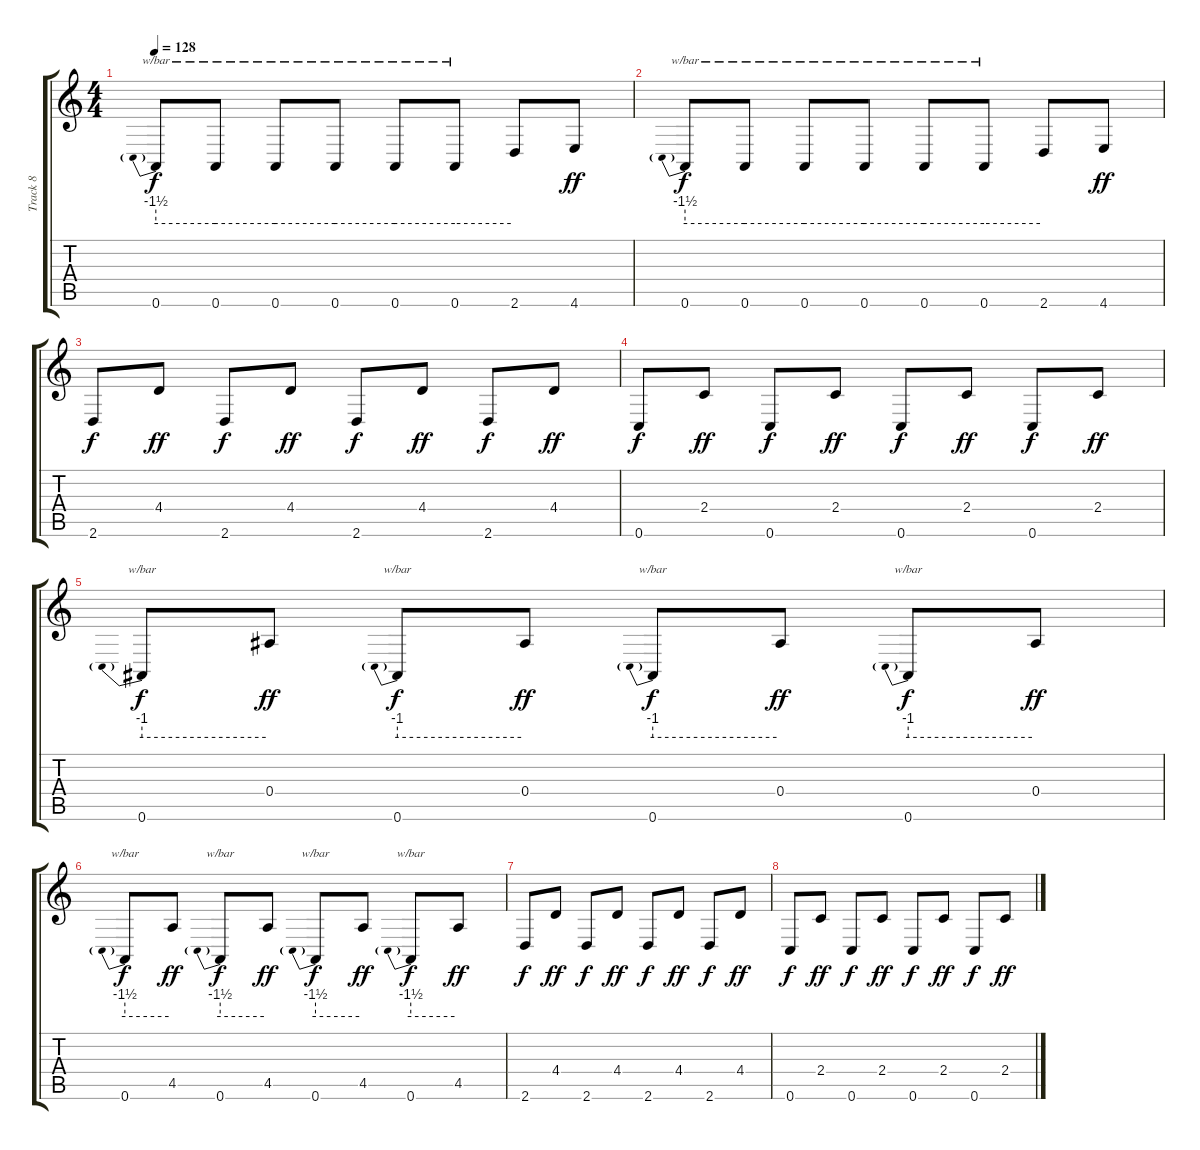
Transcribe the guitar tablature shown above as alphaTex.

\track ("Track 8" "Track 8") {instrument electricbassfinger}
\staff {score tabs}
\tuning (C4 G3 Eb3 Bb2 F2 C2) {hide}
\ts (4 4)
\tempo 128
\clef g2
\ks c
0.6.8{tbe (predive default 0 -6 60 -6) dy f} 0.6.8{tbe (hold default 0 -6 60 -6)} 0.6.8{tbe (hold default 0 -6 60 -6)} 0.6.8{tbe (hold default 0 -6 60 -6)} 0.6.8{tbe (hold default 0 -6 60 -6)} 0.6.8{tbe (hold default 0 -6 60 -6)} 2.6.8 4.6.8{dy ff} |
0.6.8{tbe (predive default 0 -6 60 -6) dy f} 0.6.8{tbe (hold default 0 -6 60 -6)} 0.6.8{tbe (hold default 0 -6 60 -6)} 0.6.8{tbe (hold default 0 -6 60 -6)} 0.6.8{tbe (hold default 0 -6 60 -6)} 0.6.8{tbe (hold default 0 -6 60 -6)} 2.6.8 4.6.8{dy ff} |
2.6.8{dy f} 4.4.8{dy ff} 2.6.8{dy f} 4.4.8{dy ff} 2.6.8{dy f} 4.4.8{dy ff} 2.6.8{dy f} 4.4.8{dy ff} |
0.6.8{dy f} 2.4.8{dy ff} 0.6.8{dy f} 2.4.8{dy ff} 0.6.8{dy f} 2.4.8{dy ff} 0.6.8{dy f} 2.4.8{dy ff} |
0.6.8{tbe (predive default 0 -4 60 -4) dy f} 0.4.8{dy ff} 0.6.8{tbe (predive default 0 -4 60 -4) dy f} 0.4.8{dy ff} 0.6.8{tbe (predive default 0 -4 60 -4) dy f} 0.4.8{dy ff} 0.6.8{tbe (predive default 0 -4 60 -4) dy f} 0.4.8{dy ff} |
0.6.8{tbe (predive default 0 -6 60 -6) dy f} 4.5.8{dy ff} 0.6.8{tbe (predive default 0 -6 60 -6) dy f} 4.5.8{dy ff} 0.6.8{tbe (predive default 0 -6 60 -6) dy f} 4.5.8{dy ff} 0.6.8{tbe (predive default 0 -6 60 -6) dy f} 4.5.8{dy ff} |
2.6.8{dy f} 4.4.8{dy ff} 2.6.8{dy f} 4.4.8{dy ff} 2.6.8{dy f} 4.4.8{dy ff} 2.6.8{dy f} 4.4.8{dy ff} |
0.6.8{dy f} 2.4.8{dy ff} 0.6.8{dy f} 2.4.8{dy ff} 0.6.8{dy f} 2.4.8{dy ff} 0.6.8{dy f} 2.4.8{dy ff}
